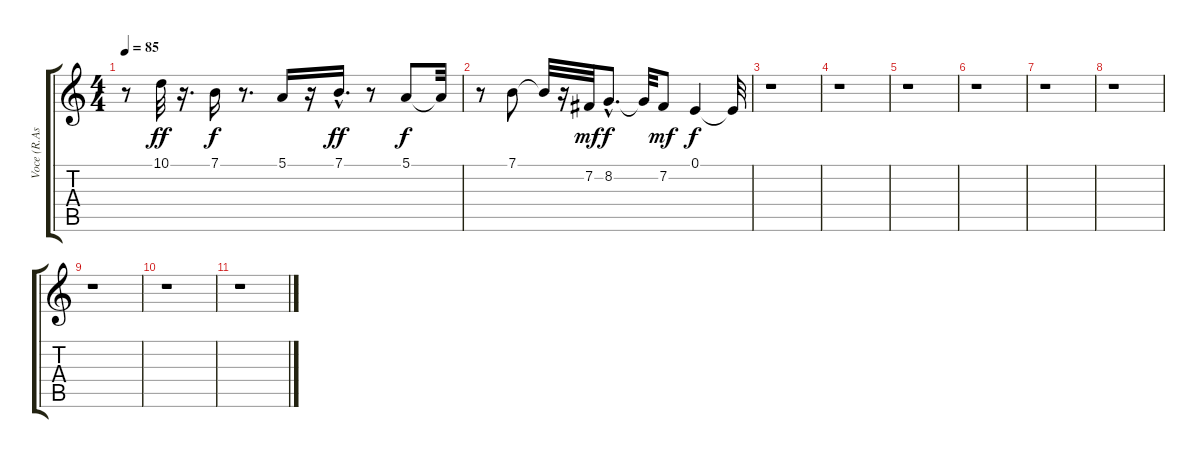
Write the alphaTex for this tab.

\track ("Voce (R.Ashcroft)" "Voce (R.As") {instrument flute}
\staff {score tabs}
\tuning (E4 B3 G3 D3 A2 E2) {hide}
\ts (4 4)
\tempo 85
\clef g2
\ks c
r.8{dy ff} 10.1.32 r.16{d} 7.1.16{dy f} r.8{d} 5.1.16 r.16 7.1{hac}.16{d dy ff} r.8 5.1.8{dy f} 5.1{t}.32 |
r.8 7.1.8 7.1{t}.32 r.16 7.2.32{dy mf} 8.2{hac}.8{d dy f} 8.2{t}.32 7.2.8{dy mf} 0.1.4{dy f} 0.1{t}.32 |
r.1 |
r.1 |
r.1 |
r.1 |
r.1 |
r.1 |
r.1 |
r.1 |
r.1
